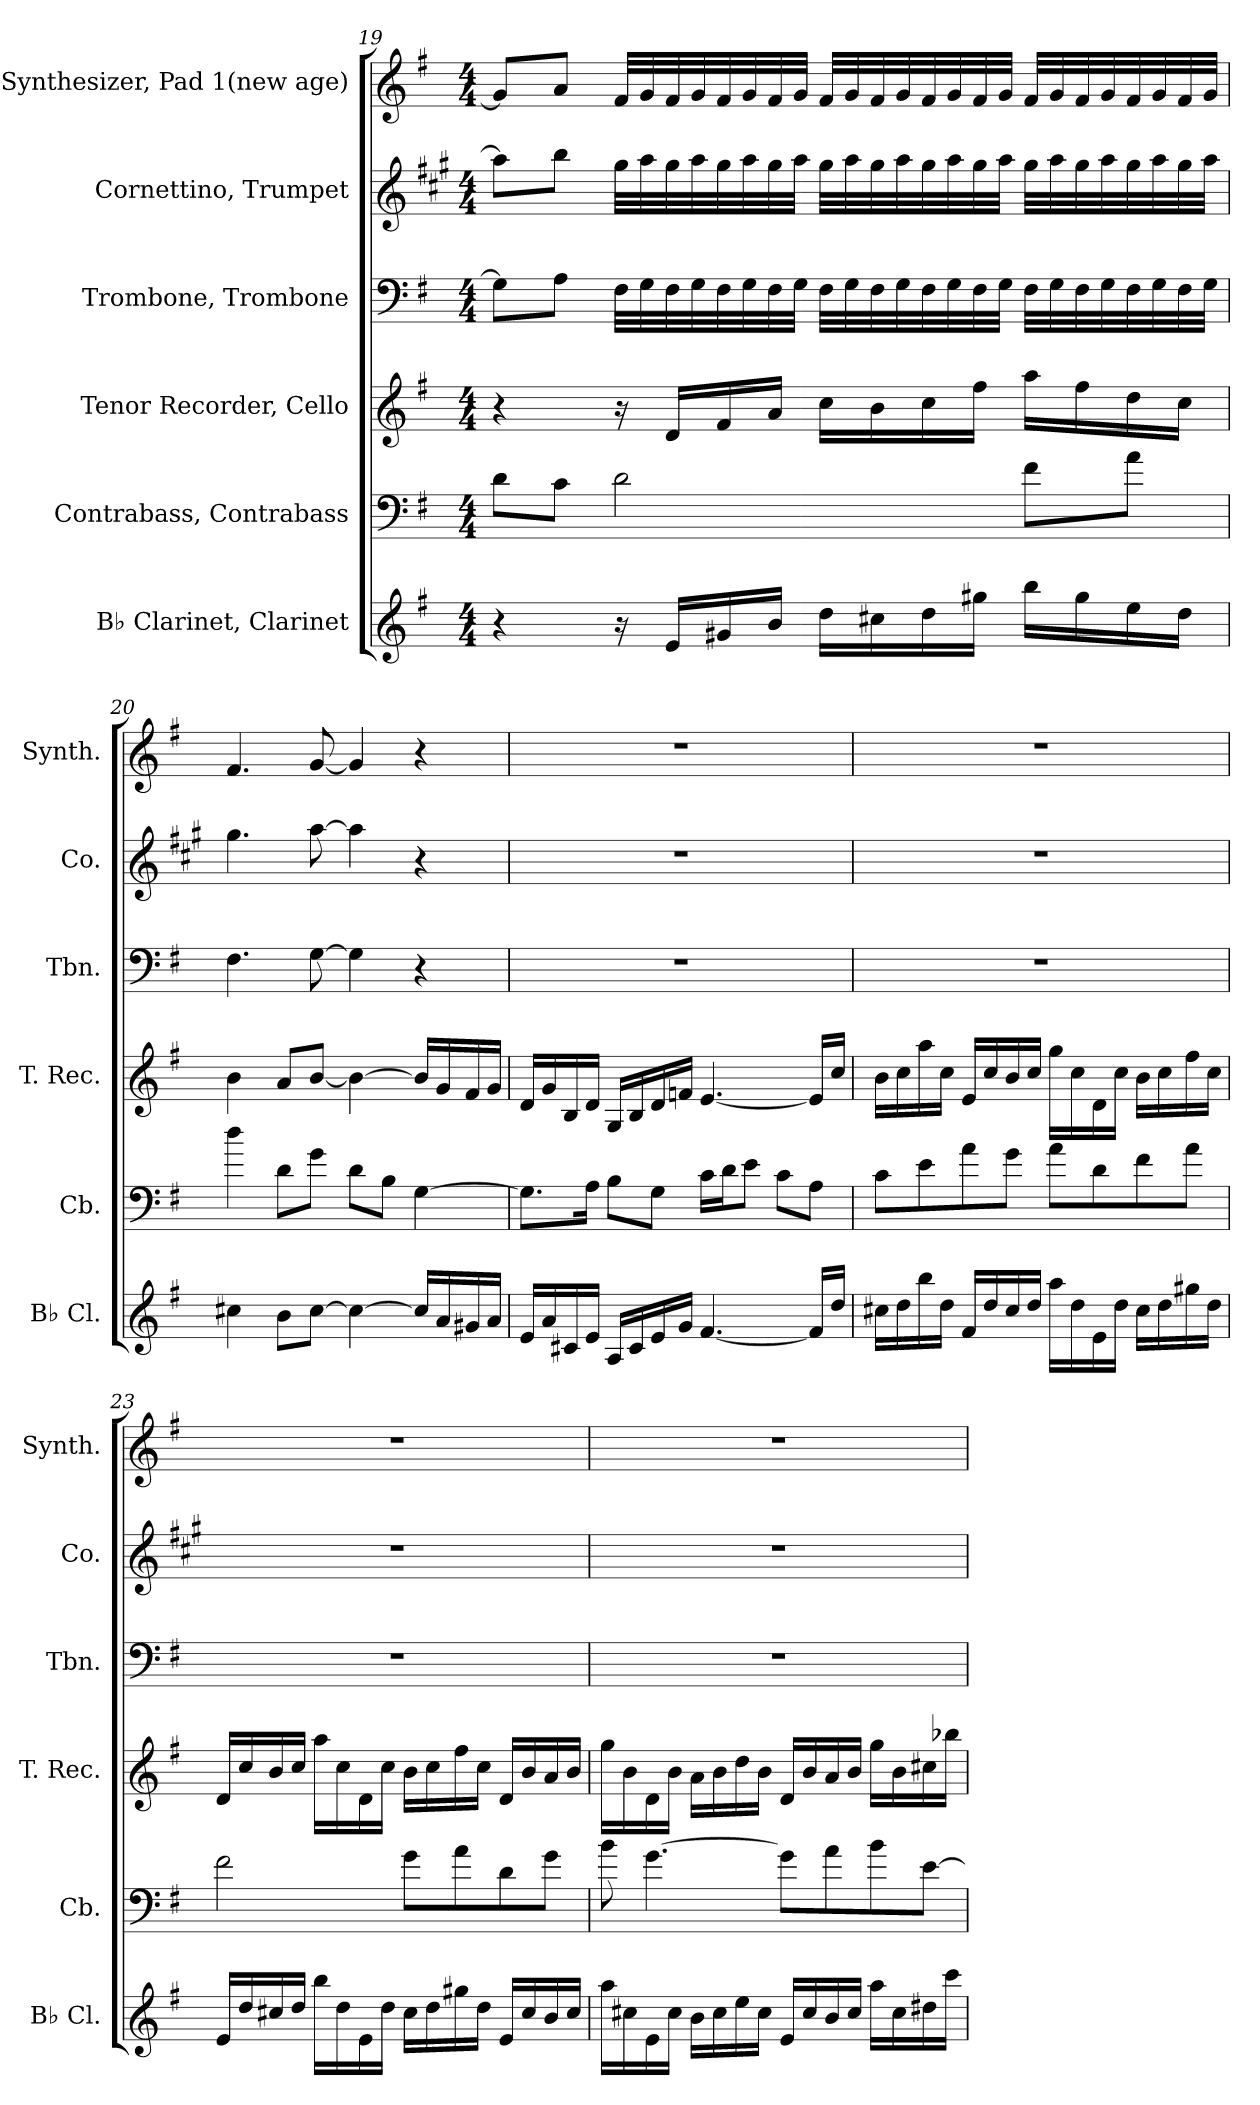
**kern	**kern	**kern	**kern	**kern	**kern
*part6	*part5	*part4	*part3	*part2	*part1
*staff6	*staff5	*staff4	*staff3	*staff2	*staff1
*I"B♭ Clarinet, Clarinet	*I"Contrabass, Contrabass	*I"Tenor Recorder, Cello	*I"Trombone, Trombone	*I"Cornettino, Trumpet	*I"Pad Synthesizer, Pad 1(new age)
*I'B♭ Cl.	*I'Cb.	*I'T. Rec.	*I'Tbn.	*I'Co.	*I'Synth.
!!LO:LB:g=z
*clefG2	*clefF4	*clefG2	*clefF4	*clefG2	*clefG2
*ITrd1c2	*ITrd7c12	*	*	*ITrd1c2	*
*k[b-]	*k[f#]	*k[f#]	*k[f#]	*k[f#]	*k[f#]
*M4/4	*M4/4	*M4/4	*M4/4	*M4/4	*M4/4
=19	=19	=19	=19	=19	=19
4r	8D\L	4r	8G\L]	8gg\L]	8g/L]
.	8C\J	.	8A\J	8aa\J	8a/J
16r	2D\	16r	32F#\LLL	32ff#\LLL	32f#/LLL
.	.	.	32G\	32gg\	32g/
16d/LL	.	16d/LL	32F#\	32ff#\	32f#/
.	.	.	32G\	32gg\	32g/
16f#X/	.	16f#/	32F#\	32ff#\	32f#/
.	.	.	32G\	32gg\	32g/
16a/JJ	.	16a/JJ	32F#\	32ff#\	32f#/
.	.	.	32G\JJJ	32gg\JJJ	32g/JJJ
16cc\LL	.	16cc\LL	32F#\LLL	32ff#\LLL	32f#/LLL
.	.	.	32G\	32gg\	32g/
16bn\	.	16b\	32F#\	32ff#\	32f#/
.	.	.	32G\	32gg\	32g/
16cc\	.	16cc\	32F#\	32ff#\	32f#/
.	.	.	32G\	32gg\	32g/
16ff#X\JJ	.	16ff#\JJ	32F#\	32ff#\	32f#/
.	.	.	32G\JJJ	32gg\JJJ	32g/JJJ
16aa\LL	8F#\L	16aa\LL	32F#\LLL	32ff#\LLL	32f#/LLL
.	.	.	32G\	32gg\	32g/
16ff#\	.	16ff#\	32F#\	32ff#\	32f#/
.	.	.	32G\	32gg\	32g/
16dd\	8A\J	16dd\	32F#\	32ff#\	32f#/
.	.	.	32G\	32gg\	32g/
16cc\JJ	.	16cc\JJ	32F#\	32ff#\	32f#/
.	.	.	32G\JJJ	32gg\JJJ	32g/JJJ
=20	=20	=20	=20	=20	=20
4bn\	4d\	4b\	4.F#\	4.ff#\	4.f#/
8a\L	8D\L	8a/L	.	.	.
[8b\J	8G\J	[8b/J	[8G\	[8gg\	[8g/
4b\_	8D\L	4b\_	4G\]	4gg\]	4g/]
.	8BB\J	.	.	.	.
16b/LL]	[4GG\	16b/LL]	4r	4r	4r
16g/	.	16g/	.	.	.
16f#X/	.	16f#/	.	.	.
16g/JJ	.	16g/JJ	.	.	.
!!LO:PB:g=z
=21	=21	=21	=21	=21	=21
16d/LL	8.GG\L]	16d/LL	1r	1r	1r
16g/	.	16g/	.	.	.
16Bn/	.	16B/	.	.	.
16d/JJ	16AA\Jk	16d/JJ	.	.	.
16G/LL	8BB\L	16G/LL	.	.	.
16B/	.	16B/	.	.	.
16d/	8GG\J	16d/	.	.	.
16f/JJ	.	16fn/JJ	.	.	.
[4.e/	16C\LL	[4.e/	.	.	.
.	16D\J	.	.	.	.
.	8E\J	.	.	.	.
.	8C\L	.	.	.	.
16e/LL]	8AA\J	16e/LL]	.	.	.
16cc/JJ	.	16cc/JJ	.	.	.
=22	=22	=22	=22	=22	=22
16bn\LL	8C\L	16b\LL	1r	1r	1r
16cc\	.	16cc\	.	.	.
16aa\	8E\	16aa\	.	.	.
16cc\JJ	.	16cc\JJ	.	.	.
16e/LL	8A\	16e/LL	.	.	.
16cc/	.	16cc/	.	.	.
16b/	8G\J	16b/	.	.	.
16cc/JJ	.	16cc/JJ	.	.	.
16gg\LL	8A\L	16gg\LL	.	.	.
16cc\	.	16cc\	.	.	.
16d\	8D\	16d\	.	.	.
16cc\JJ	.	16cc\JJ	.	.	.
16b\LL	8F#\	16b\LL	.	.	.
16cc\	.	16cc\	.	.	.
16ff#X\	8A\J	16ff#\	.	.	.
16cc\JJ	.	16cc\JJ	.	.	.
!!LO:LB:g=z
=23	=23	=23	=23	=23	=23
16d/LL	2F#\	16d/LL	1r	1r	1r
16cc/	.	16cc/	.	.	.
16bn/	.	16b/	.	.	.
16cc/JJ	.	16cc/JJ	.	.	.
16aa\LL	.	16aa\LL	.	.	.
16cc\	.	16cc\	.	.	.
16d\	.	16d\	.	.	.
16cc\JJ	.	16cc\JJ	.	.	.
16b\LL	8G\L	16b\LL	.	.	.
16cc\	.	16cc\	.	.	.
16ff#X\	8A\	16ff#\	.	.	.
16cc\JJ	.	16cc\JJ	.	.	.
16d/LL	8D\	16d/LL	.	.	.
16b/	.	16b/	.	.	.
16a/	8G\J	16a/	.	.	.
16b/JJ	.	16b/JJ	.	.	.
=24	=24	=24	=24	=24	=24
16gg\LL	8B\	16gg\LL	1r	1r	1r
16bn\	.	16b\	.	.	.
16d\	[4.G\	16d\	.	.	.
16b\JJ	.	16b\JJ	.	.	.
16a\LL	.	16a\LL	.	.	.
16b\	.	16b\	.	.	.
16dd\	.	16dd\	.	.	.
16b\JJ	.	16b\JJ	.	.	.
16d/LL	8G\L]	16d/LL	.	.	.
16b/	.	16b/	.	.	.
16a/	8A\	16a/	.	.	.
16b/JJ	.	16b/JJ	.	.	.
16gg\LL	8B\	16gg\LL	.	.	.
16b\	.	16b\	.	.	.
16cc#X\	[8E\J	16cc#X\	.	.	.
16bb-\JJ	.	16bb-X\JJ	.	.	.
=	=	=	=	=	=
*-	*-	*-	*-	*-	*-
